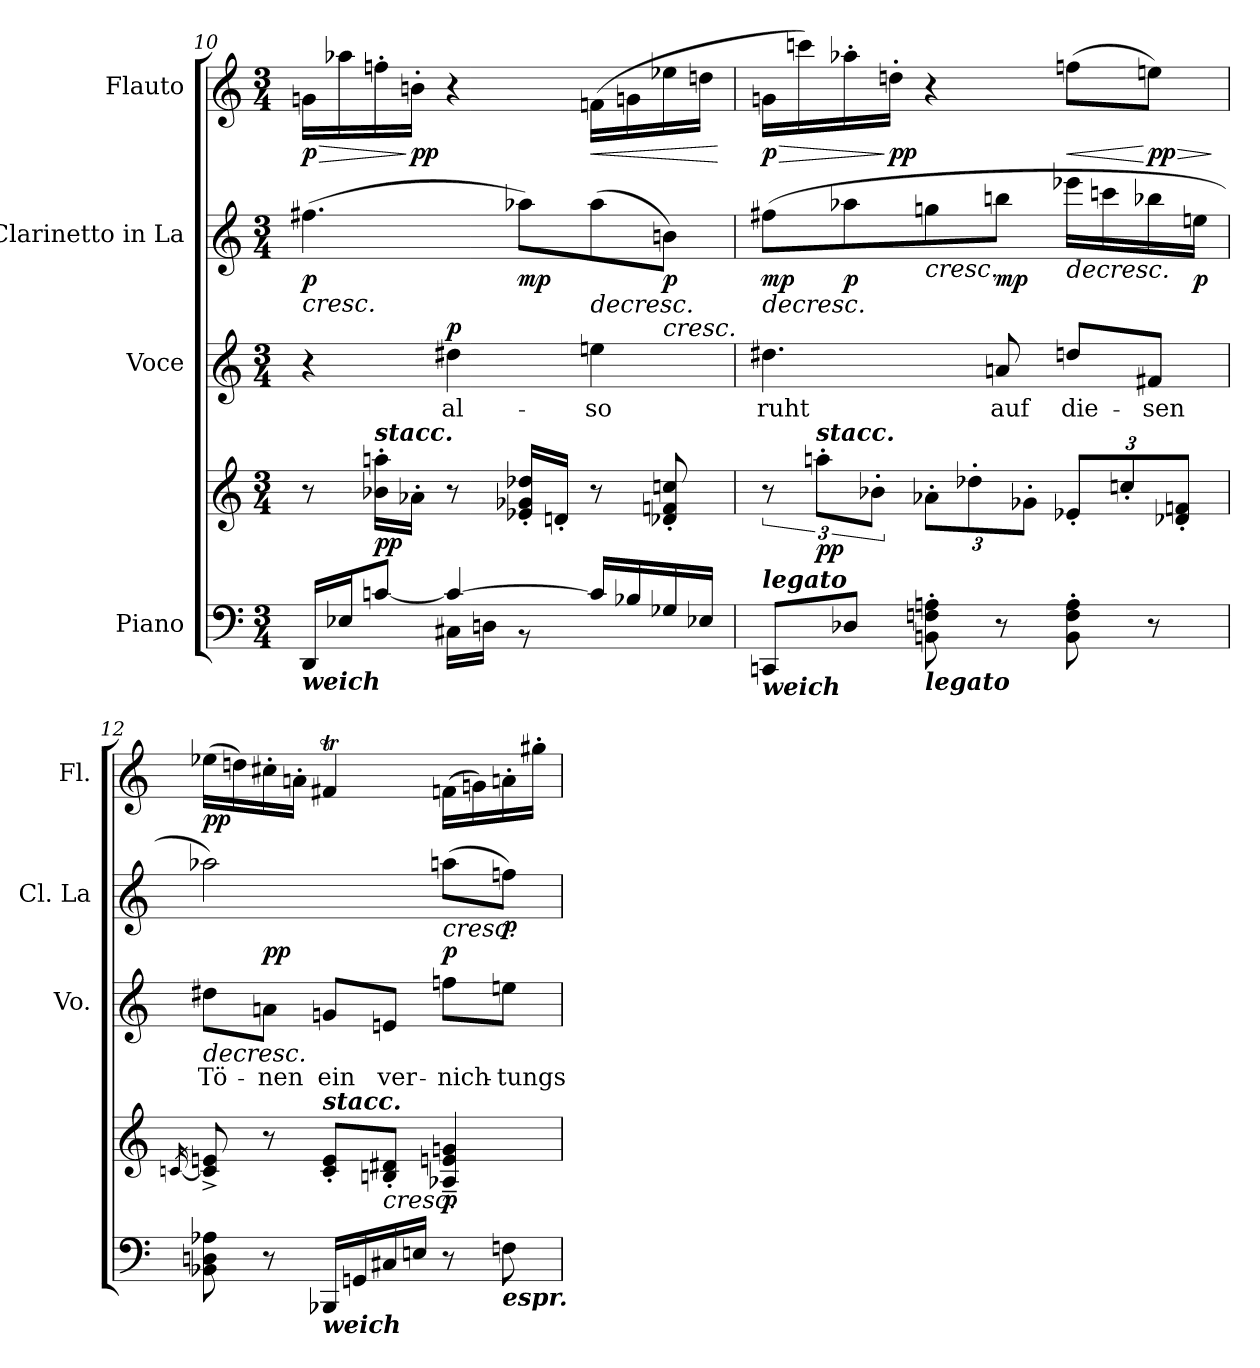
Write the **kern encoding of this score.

**kern	**kern	**dynam	**kern	**text	**dynam	**kern	**dynam	**kern	**dynam
*part4	*part4	*part4	*part3	*part3	*part3	*part2	*part2	*part1	*part1
*staff5	*staff4	*staff4/5	*staff3	*staff3	*staff3	*staff2	*staff2	*staff1	*staff1
*I"Piano	*	*	*I"Voce	*	*	*I"Clarinetto in La	*	*I"Flauto	*
*	*	*	*I'Vo.	*	*	*I'Cl. La	*	*I'Fl.	*
*clefF4	*clefG2	*	*clefG2	*	*	*clefG2	*	*clefG2	*
*	*	*	*	*	*	*ITrd2c3	*	*	*
*k[]	*k[]	*	*k[]	*	*	*k[f#c#g#]	*	*k[]	*
*M3/4	*M3/4	*	*M3/4	*	*	*M3/4	*	*M3/4	*
=10	=10	=10	=10	=10	=10	=10	=10	=10	=10
*^	*	*	*	*	*	*	*	*	*
!LO:TX:b:Bi:t=weich	!	!	!	!	!	!	!	!	!	!
!	!	!	!	!	!	!	!	!LO:HP:b	!	!LO:HP:b
!	!	!	!	!	!	!	!	!LO:DY:n=1:b	!	!LO:DY:n=1:b
16DD/LL	4ryy	8r	.	4r	.	.	(>4.dd#X\	< p	16gn\LL	> p
16E-X/J	.	.	.	.	.	.	.	.	16aa-X\	.
!	!	!LO:TX:a:Bi:t=stacc.	!	!	!	!	!	!	!	!
!	!	!	!LO:DY:b	!	!	!	!	!	!	!
[8cn/J	.	16b-X\' 16aan\'LL	pp	.	.	.	.	.	16ffn'\	.
!	!	!	!	!	!	!	!	!	!	!LO:DY:n=2:b
.	.	16a-X'\JJ	.	.	.	.	.	.	16bn'\JJ	] pp
!	!	!	!	!	!LO:LY:b	!LO:DY:b	!	!	!	!
4c/_	16C#X\LL	8r	.	4dd#X\	al-	p	.	.	4r	.
.	16Dn\JJ	.	.	.	.	.	.	.	.	.
!	!	!	!	!	!	!	!	!LO:DY:n=2:b	!	!
.	8r	16e-X/' 16g-X/' 16dd-X/'LL	.	.	.	.	8ffn\L)	mp	.	.
.	.	16dn'/JJ	.	.	.	.	.	.	.	.
!	!	!	!	!	!LO:LY:b	!	!	!LO:HP:b	!	!LO:HP:b
16c/LL]	4ryy	8r	.	4een\	-so	.	(>8ff\	>	(>16fn\LL	<
16B-X/	.	.	.	.	.	.	.	.	16gn\	.
!	!	!	!	!	!	!	!	!LO:HP:n=1:b	!	!
!	!	!	!	!	!	!	!	!LO:DY:n=3:b	!	!
16G-X/	.	8d-X/' 8fn/' 8ccn/'	.	.	.	.	8g#X\J)	[ < p	16ee-X\	.
16E-X/JJ	.	.	.	.	.	.	.	.	16ddn\JJ	.
*v	*v	*	*	*	*	*	*	*	*	*
.	.	.	.	.	.	.	]	.	[
=11	=11	=11	=11	=11	=11	=11	=11	=11	=11
!LO:TX:a:Bi:t=legato	!	!	!	!	!	!	!	!	!
!LO:TX:b:Bi:t=weich	!	!	!	!	!	!	!	!	!
!	!	!	!	!LO:LY:b	!	!	!LO:HP:b	!	!LO:HP:b
!	!	!	!	!	!	!	!LO:DY:n=1:b	!	!LO:DY:n=1:b
8CCn/L	12r	.	4.dd#X\	ruht	.	(>8dd#X\L	> mp	16gn\LL	> p
.	.	.	.	.	.	.	.	16cccn\)	.
!	!LO:TX:a:Bi:t=stacc.	!	!	!	!	!	!	!	!
!	!	!LO:DY:b	!	!	!	!	!	!	!
.	12aan'\L	pp	.	.	.	.	.	.	.
!	!	!	!	!	!	!	!LO:DY:n=2:b	!	!
8D-X/J	.	.	.	.	.	8ffn\	[ p	16aa-X'\	.
.	12b-X'\J	.	.	.	.	.	.	.	.
!	!	!	!	!	!	!	!	!	!LO:DY:n=2:b
.	.	.	.	.	.	.	.	16ddn'\JJ	] pp
*	*Xbrackettup	*	*	*	*	*	*	*	*
!LO:TX:b:Bi:t=legato	!	!	!	!	!	!	!	!	!
!	!	!	!	!	!	!	!LO:HP:b	!	!
8BBn\' 8Fn\' 8An\'	12a-X'\L	.	.	.	.	8een\	<	4r	.
.	12dd-X'\	.	.	.	.	.	.	.	.
!	!	!	!	!LO:LY:b	!	!	!LO:DY:n=3:b	!	!
8r	.	.	8an/	auf	.	8gg#X\J	] mp	.	.
.	12g-X'\J	.	.	.	.	.	.	.	.
!	!	!	!	!LO:LY:b	!	!	!LO:HP:b	!	!LO:HP:b
8BB\' 8F\' 8A\'	12e-X'/L	.	8ddn/L	die-	.	16cccn\LL	>	(>8ffn\L	<
.	.	.	.	.	.	16aan\	.	.	.
.	12ccn'/	.	.	.	.	.	.	.	.
!	!	!	!	!LO:LY:b	!	!	!	!	!LO:HP:n=1:b
!	!	!	!	!	!	!	!	!	!LO:DY:n=3:b
8r	.	.	8f#X/J	-sen	.	16ggn\	.	8een\J)	[ > pp
.	12d-X/' 12fn/'J	.	.	.	.	.	.	.	.
!	!	!	!	!	!	!	!LO:DY:n=4:b	!	!
.	.	.	.	.	.	16cc#X\JJ	[ p	.	.
.	.	.	.	.	.	.	.	.	]
!!LO:PB:g=z
=12	=12	=12	=12	=12	=12	=12	=12	=12	=12
.	[16qcn/	.	.	.	.	.	.	.	.
!	!	!	!	!LO:LY:b	!LO:HP:b	!	!	!	!LO:DY:b
8BB-X\ 8Dn\ 8A-X\	8c/]^ 8en/^	.	8dd#X\L	Tö-	>	2ffn\)	.	(>16ee-X\LL	pp
.	.	.	.	.	.	.	.	16ddn\)	.
!	!	!	!	!LO:LY:b	!LO:DY:b	!	!	!	!
8r	8r	.	8an\J	-nen	pp	.	.	16cc#X'\	.
.	.	.	.	.	.	.	.	16an'\JJ	.
!	!LO:TX:a:Bi:t=stacc.	!	!	!	!	!	!	!	!
!LO:TX:b:Bi:t=weich	!	!	!	!	!	!	!	!	!
!	!	!	!	!LO:LY:b	!	!	!	!	!
16BBB-X/LL	8c/' 8e/'L	.	8gn/L	ein	.	.	.	4f#Xt/	.
16GGn/	.	.	.	.	.	.	.	.	.
!	!	!LO:HP:b	!	!LO:LY:b	!	!	!	!	!
16C#X/	8Bn/' 8d#X/'J	<	8en/J	ver-	.	.	.	.	.
16En/JJ	.	.	.	.	.	.	.	.	.
!	!	!LO:DY:b	!	!LO:LY:b	!LO:DY:n=1:b	!	!LO:HP:b	!	!
8r	4A-X/~ 4en/~ 4gn/~	p	8ffn\L	-nich-	] p	(>8ff#X\L	<	(>16fn\LL	.
.	.	.	.	.	.	.	.	16gn\)	.
!LO:TX:b:Bi:t=espr.	!	!	!	!	!	!	!	!	!
!	!	!	!	!LO:LY:b	!	!	!LO:DY:n=1:b	!	!
8Fn\	.	.	8een\J	-tungs-	.	8ddn\J)	] p	16an'\	.
.	.	.	.	.	.	.	.	16gg#X'\JJ	.
.	.	[	.	.	.	.	[	.	.
=	=	=	=	=	=	=	=	=	=
*-	*-	*-	*-	*-	*-	*-	*-	*-	*-
